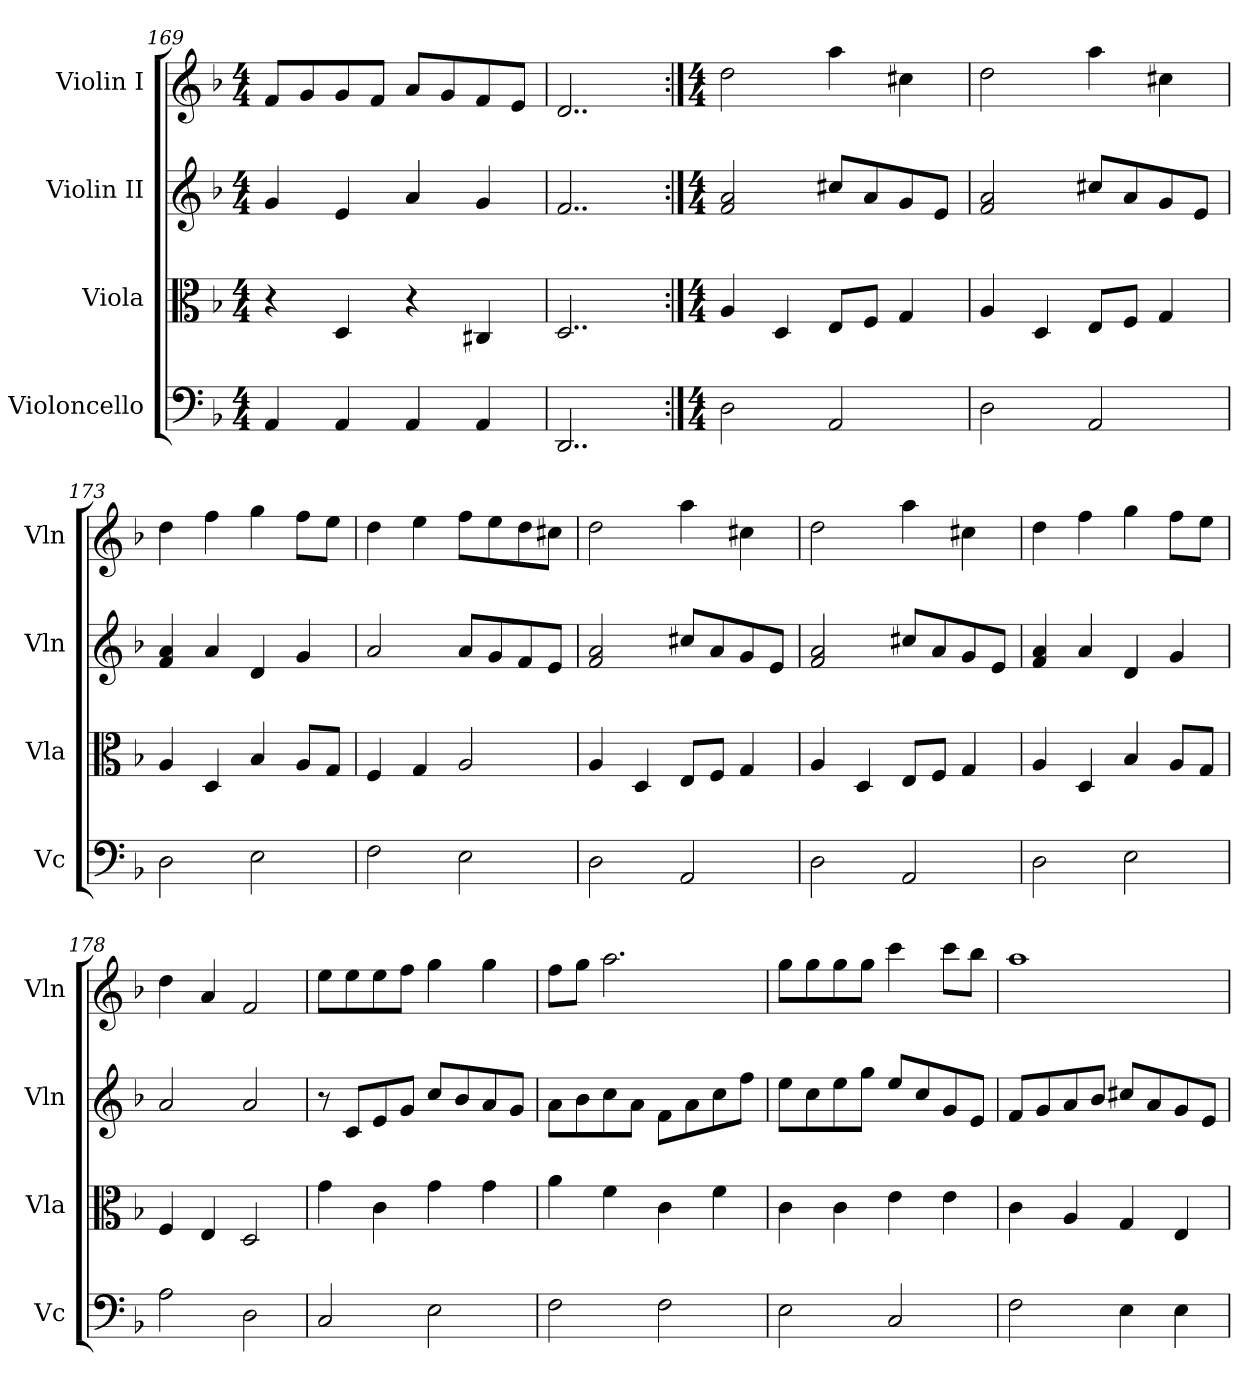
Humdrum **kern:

**kern	**kern	**kern	**kern
*part4	*part3	*part2	*part1
*staff4	*staff3	*staff2	*staff1
*I"Violoncello	*I"Viola	*I"Violin II	*I"Violin I
*I'Vc	*I'Vla	*I'Vln	*I'Vln
*clefF4	*clefC3	*clefG2	*clefG2
*k[b-]	*k[b-]	*k[b-]	*k[b-]
*M4/4	*M4/4	*M4/4	*M4/4
=169	=169	=169	=169
4AA/	4r	4g/	8f/L
.	.	.	8g/
4AA/	4D/	4e/	8g/
.	.	.	8f/J
4AA/	4r	4a/	8a/L
.	.	.	8g/
4AA/	4C#X/	4g/	8f/
.	.	.	8e/J
=170	=170	=170	=170
2..DD/	2..D/	2..f/	2..d/
!!LO:LB:g=z
=171:|!	=171:|!	=171:|!	=171:|!
*M4/4	*M4/4	*M4/4	*M4/4
2D\	4A/	2f/ 2a/	2dd\
.	4D/	.	.
2AA/	8E/L	8cc#X/L	4aa\
.	8F/J	8a/	.
.	4G/	8g/	4cc#X\
.	.	8e/J	.
=172	=172	=172	=172
2D\	4A/	2f/ 2a/	2dd\
.	4D/	.	.
2AA/	8E/L	8cc#X/L	4aa\
.	8F/J	8a/	.
.	4G/	8g/	4cc#X\
.	.	8e/J	.
=173	=173	=173	=173
2D\	4A/	4f/ 4a/	4dd\
.	4D/	4a/	4ff\
2E\	4B-/	4d/	4gg\
.	8A/L	4g/	8ff\L
.	8G/J	.	8ee\J
=174	=174	=174	=174
2F\	4F/	2a/	4dd\
.	4G/	.	4ee\
2E\	2A/	8a/L	8ff\L
.	.	8g/	8ee\
.	.	8f/	8dd\
.	.	8e/J	8cc#X\J
=175	=175	=175	=175
2D\	4A/	2f/ 2a/	2dd\
.	4D/	.	.
2AA/	8E/L	8cc#X/L	4aa\
.	8F/J	8a/	.
.	4G/	8g/	4cc#X\
.	.	8e/J	.
=176	=176	=176	=176
2D\	4A/	2f/ 2a/	2dd\
.	4D/	.	.
2AA/	8E/L	8cc#X/L	4aa\
.	8F/J	8a/	.
.	4G/	8g/	4cc#X\
.	.	8e/J	.
!!LO:LB:g=z
=177	=177	=177	=177
2D\	4A/	4f/ 4a/	4dd\
.	4D/	4a/	4ff\
2E\	4B-/	4d/	4gg\
.	8A/L	4g/	8ff\L
.	8G/J	.	8ee\J
=178	=178	=178	=178
2A\	4F/	2a/	4dd\
.	4E/	.	4a/
2D\	2D/	2a/	2f/
=179	=179	=179	=179
2C/	4g\	8r	8ee\L
.	.	8c/L	8ee\
.	4c\	8e/	8ee\
.	.	8g/J	8ff\J
2E\	4g\	8cc/L	4gg\
.	.	8b-/	.
.	4g\	8a/	4gg\
.	.	8g/J	.
=180	=180	=180	=180
2F\	4a\	8a\L	8ff\L
.	.	8b-\	8gg\J
.	4f\	8cc\	2.aa\
.	.	8a\J	.
2F\	4c\	8f\L	.
.	.	8a\	.
.	4f\	8cc\	.
.	.	8ff\J	.
=181	=181	=181	=181
2E\	4c\	8ee\L	8gg\L
.	.	8cc\	8gg\
.	4c\	8ee\	8gg\
.	.	8gg\J	8gg\J
2C/	4e\	8ee/L	4ccc\
.	.	8cc/	.
.	4e\	8g/	8ccc\L
.	.	8e/J	8bb-\J
=182	=182	=182	=182
2F\	4c\	8f/L	1aa
.	.	8g/	.
.	4A/	8a/	.
.	.	8b-/J	.
4E\	4G/	8cc#X/L	.
.	.	8a/	.
4E\	4E/	8g/	.
.	.	8e/J	.
=	=	=	=
*-	*-	*-	*-
